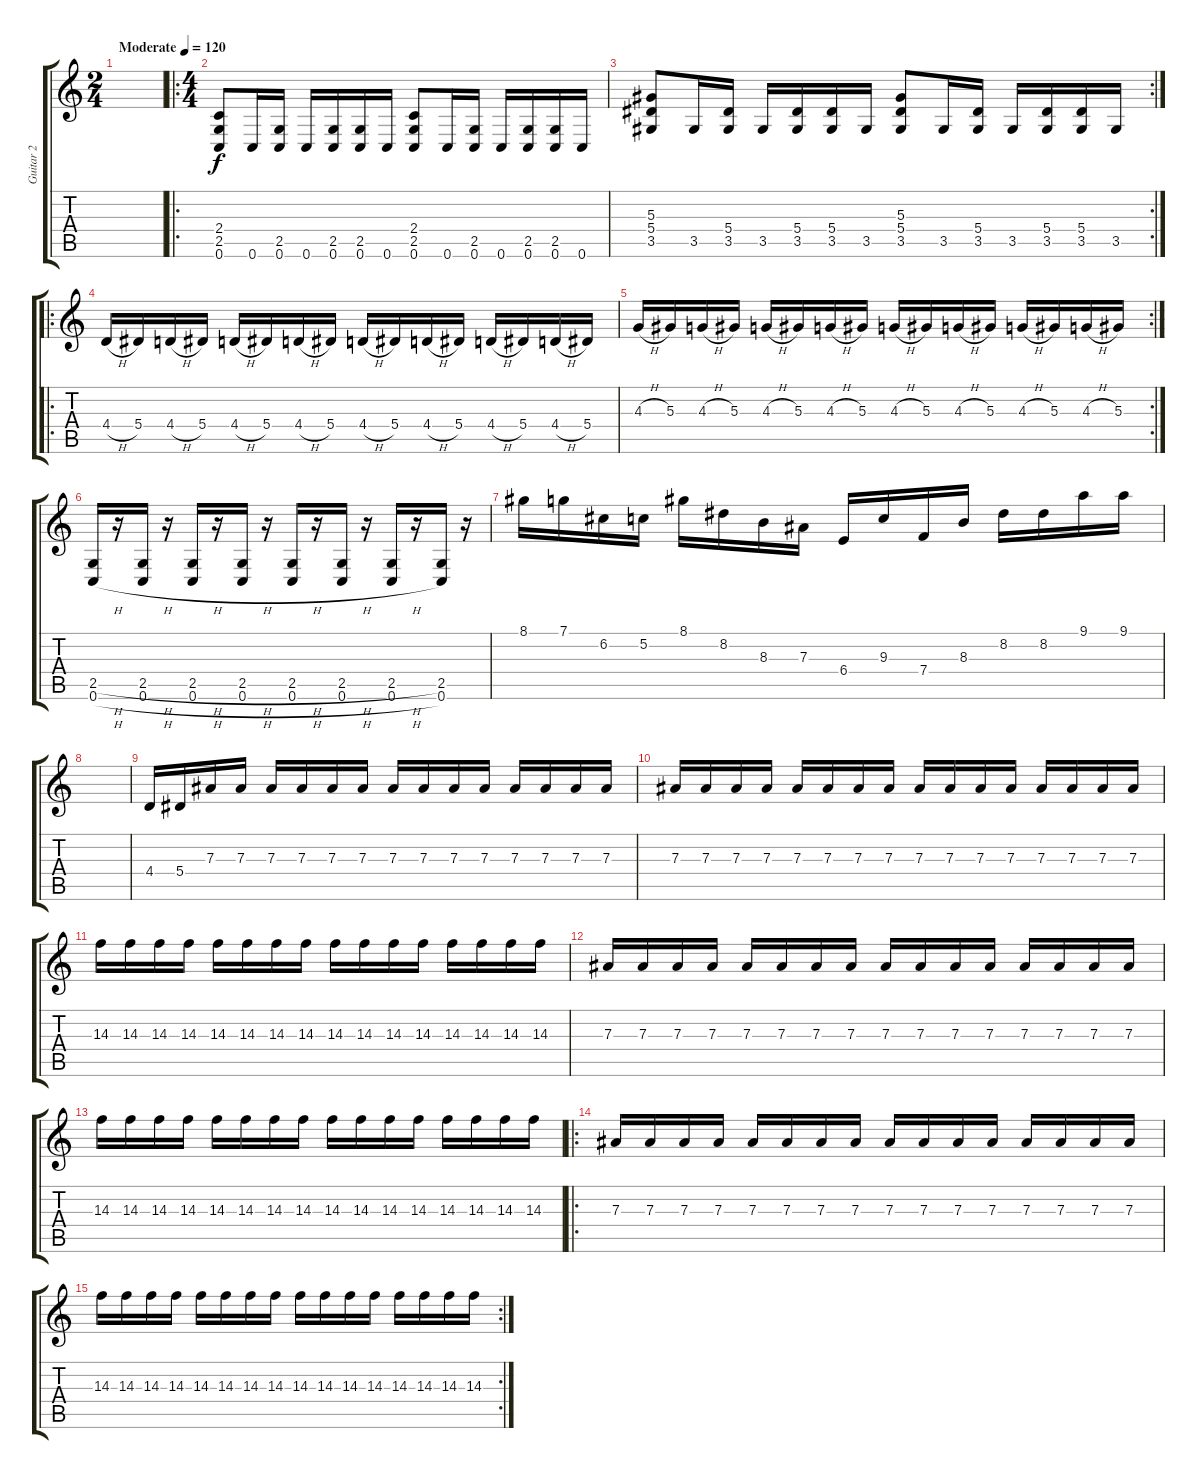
\track ("Guitar 2" "Guitar 2") {instrument distortionguitar}
\staff {score tabs}
\tuning (C4 G3 Eb3 Bb2 F2 C2) {hide}
\ts (2 4)
\tempo (120 "Moderate")
\clef g2
\ks c
|
\ro
\ts (4 4)
(2.4 2.5 0.6).8 0.6.16 (2.5 0.6).16 0.6.16 (2.5 0.6).16 (2.5 0.6).16 0.6.16 (2.4 2.5 0.6).8 0.6.16 (2.5 0.6).16 0.6.16 (2.5 0.6).16 (2.5 0.6).16 0.6.16 |
\rc 2
(5.3 5.4 3.5).8 3.5.16 (5.4 3.5).16 3.5.16 (5.4 3.5).16 (5.4 3.5).16 3.5.16 (5.3 5.4 3.5).8 3.5.16 (5.4 3.5).16 3.5.16 (5.4 3.5).16 (5.4 3.5).16 3.5.16 |
\ro
4.4{h}.16 5.4.16 4.4{h}.16 5.4.16 4.4{h}.16 5.4.16 4.4{h}.16 5.4.16 4.4{h}.16 5.4.16 4.4{h}.16 5.4.16 4.4{h}.16 5.4.16 4.4{h}.16 5.4.16 |
\rc 2
4.3{h}.16 5.3.16 4.3{h}.16 5.3.16 4.3{h}.16 5.3.16 4.3{h}.16 5.3.16 4.3{h}.16 5.3.16 4.3{h}.16 5.3.16 4.3{h}.16 5.3.16 4.3{h}.16 5.3.16 |
(2.5{h} 0.6{h}).16 r.16 (2.5{h} 0.6{h}).16 r.16 (2.5{h} 0.6{h}).16 r.16 (2.5{h} 0.6{h}).16 r.16 (2.5{h} 0.6{h}).16 r.16 (2.5{h} 0.6{h}).16 r.16 (2.5{h} 0.6{h}).16 r.16 (2.5 0.6).16 r.16 |
8.1.16 7.1.16 6.2.16 5.2.16 8.1.16 8.2.16 8.3.16 7.3.16 6.4.16 9.3.16 7.4.16 8.3.16 8.2.16 8.2.16 9.1.16 9.1.16 |
|
4.4.16 5.4.16 7.3.16 7.3.16 7.3.16 7.3.16 7.3.16 7.3.16 7.3.16 7.3.16 7.3.16 7.3.16 7.3.16 7.3.16 7.3.16 7.3.16 |
7.3.16 7.3.16 7.3.16 7.3.16 7.3.16 7.3.16 7.3.16 7.3.16 7.3.16 7.3.16 7.3.16 7.3.16 7.3.16 7.3.16 7.3.16 7.3.16 |
14.3.16 14.3.16 14.3.16 14.3.16 14.3.16 14.3.16 14.3.16 14.3.16 14.3.16 14.3.16 14.3.16 14.3.16 14.3.16 14.3.16 14.3.16 14.3.16 |
7.3.16 7.3.16 7.3.16 7.3.16 7.3.16 7.3.16 7.3.16 7.3.16 7.3.16 7.3.16 7.3.16 7.3.16 7.3.16 7.3.16 7.3.16 7.3.16 |
14.3.16 14.3.16 14.3.16 14.3.16 14.3.16 14.3.16 14.3.16 14.3.16 14.3.16 14.3.16 14.3.16 14.3.16 14.3.16 14.3.16 14.3.16 14.3.16 |
\ro
7.3.16 7.3.16 7.3.16 7.3.16 7.3.16 7.3.16 7.3.16 7.3.16 7.3.16 7.3.16 7.3.16 7.3.16 7.3.16 7.3.16 7.3.16 7.3.16 |
\rc 2
14.3.16 14.3.16 14.3.16 14.3.16 14.3.16 14.3.16 14.3.16 14.3.16 14.3.16 14.3.16 14.3.16 14.3.16 14.3.16 14.3.16 14.3.16 14.3.16
